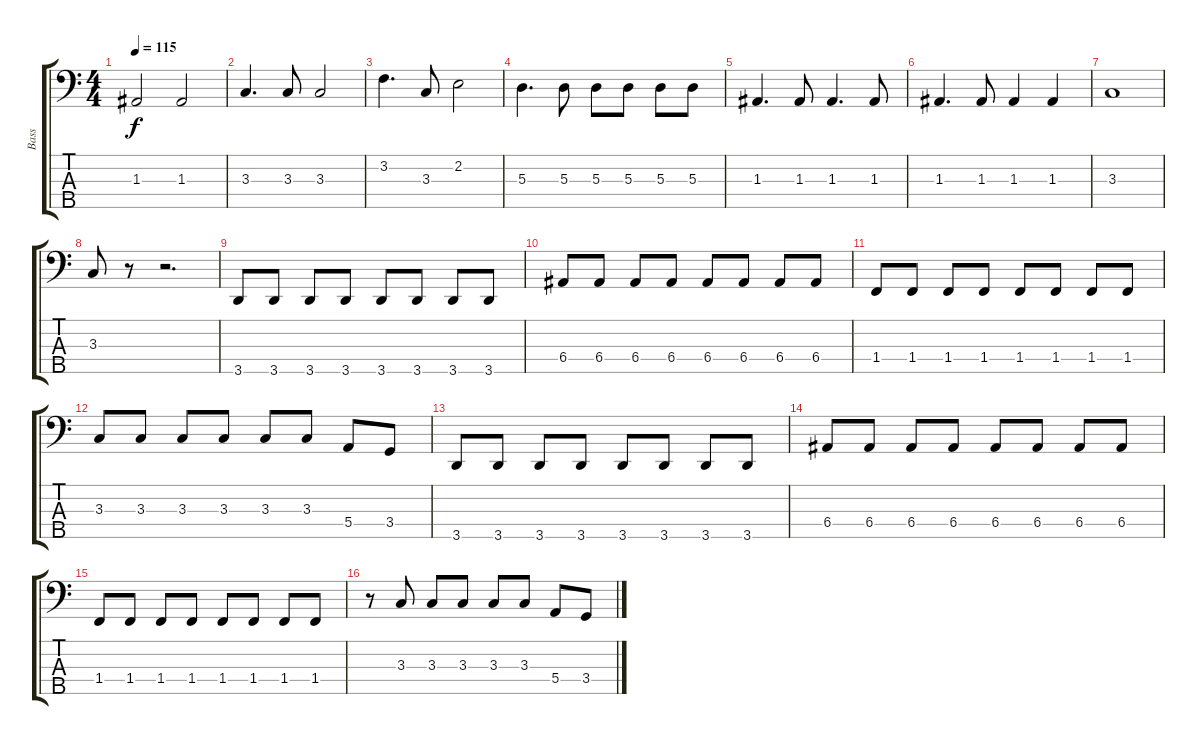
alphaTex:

\track ("Bass" "Bass") {instrument electricbassfinger}
\staff {score tabs}
\tuning (G2 D2 A1 E1 B0) {hide}
\ts (4 4)
\tempo 115
\clef f4
\ks c
1.3.2{dy f} 1.3.2 |
3.3.4{d} 3.3.8 3.3.2 |
3.2.4{d} 3.3.8 2.2.2 |
5.3.4{d} 5.3.8 5.3.8 5.3.8 5.3.8 5.3.8 |
1.3.4{d} 1.3.8 1.3.4{d} 1.3.8 |
1.3.4{d} 1.3.8 1.3.4 1.3.4 |
3.3.1 |
3.3.8 r.8 r.2{d} |
3.5.8 3.5.8 3.5.8 3.5.8 3.5.8 3.5.8 3.5.8 3.5.8 |
6.4.8 6.4.8 6.4.8 6.4.8 6.4.8 6.4.8 6.4.8 6.4.8 |
1.4.8 1.4.8 1.4.8 1.4.8 1.4.8 1.4.8 1.4.8 1.4.8 |
3.3.8 3.3.8 3.3.8 3.3.8 3.3.8 3.3.8 5.4.8 3.4.8 |
3.5.8 3.5.8 3.5.8 3.5.8 3.5.8 3.5.8 3.5.8 3.5.8 |
6.4.8 6.4.8 6.4.8 6.4.8 6.4.8 6.4.8 6.4.8 6.4.8 |
1.4.8 1.4.8 1.4.8 1.4.8 1.4.8 1.4.8 1.4.8 1.4.8 |
r.8 3.3.8 3.3.8 3.3.8 3.3.8 3.3.8 5.4.8 3.4.8
